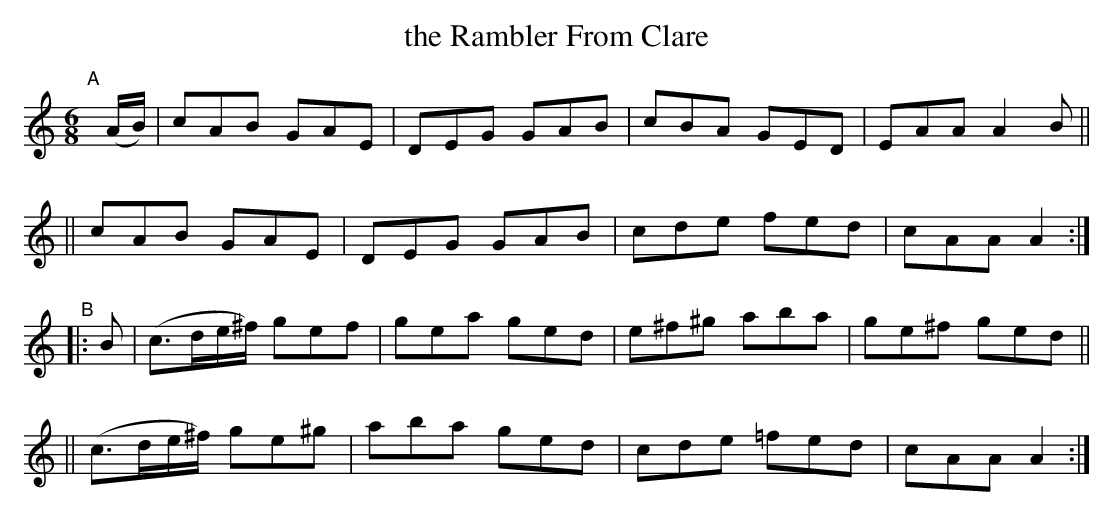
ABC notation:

X:1
T: the Rambler From Clare
M: 6/8
L: 1/8
K: Am
"^A"[|] (A/B/) \
 | cAB GAE | DEG GAB | cBA GED | EAA A2B ||
|| cAB GAE | DEG GAB | cde fed | cAA A2 :|
"^B"|: B \
 | (c3/2d/e/^f/) gef | gea ged | e^f^g aba | ge^f ged ||
|| (c3/2d/e/^f/) ge^g | aba ged | cde =fed | cAA A2 :|
